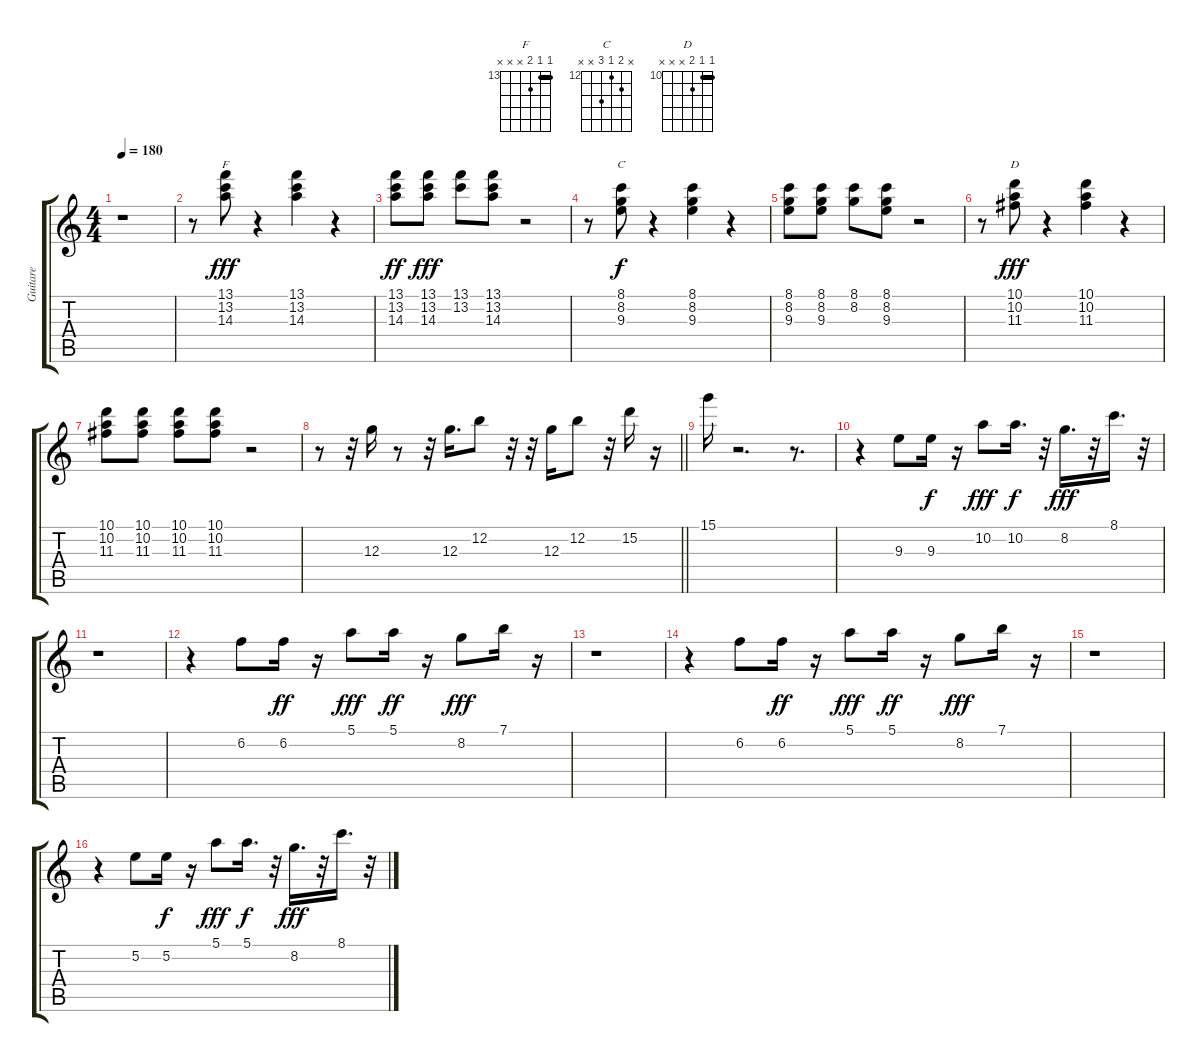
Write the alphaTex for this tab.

\track ("Guitare" "Guitare") {instrument acousticguitarsteel}
\staff {score tabs}
\tuning (E4 B3 G3 D3 A2 E2) {hide}
\chord ("F" 13 13 14 x x x) {firstfret 13 barre 13}
\chord ("C" x 13 12 14 x x) {firstfret 12}
\chord ("D" 10 10 11 x x x) {firstfret 10 barre 10}
\ts (4 4)
\tempo 180
\clef g2
\ks c
r.1{dy fff} |
r.8 (13.1 13.2 14.3).8{ch "F"} r.4 (13.1 13.2 14.3).4 r.4 |
(13.1 13.2 14.3).8{dy ff} (13.1 13.2 14.3).8{dy fff} (13.1 13.2).8 (13.1 13.2 14.3).8 r.2 |
r.8 (8.1 8.2 9.3).8{ch "C" dy f} r.4 (8.1 8.2 9.3).4 r.4 |
(8.1 8.2 9.3).8 (8.1 8.2 9.3).8 (8.1 8.2).8 (8.1 8.2 9.3).8 r.2 |
r.8 (10.1 10.2 11.3).8{ch "D" dy fff} r.4 (10.1 10.2 11.3).4 r.4 |
(10.1 10.2 11.3).8 (10.1 10.2 11.3).8 (10.1 10.2 11.3).8 (10.1 10.2 11.3).8 r.2 |
\barLineRight lightlight
r.8 r.32 12.3.16 r.8 r.32 12.3.16{d} 12.2.8 r.32 r.32 12.3.16 12.2.8 r.32 15.2.16 r.16 |
15.1.16 r.2{d} r.8{d} |
r.4 9.3.8 9.3.16{dy f} r.16 10.2.8{dy fff} 10.2.16{d dy f} r.32 8.2.16{d dy fff} r.32 8.1.16{d} r.32 |
r.1 |
r.4 6.2.8 6.2.16{dy ff} r.16 5.1.8{dy fff} 5.1.16{dy ff} r.16 8.2.8{dy fff} 7.1.16 r.16 |
r.1 |
r.4 6.2.8 6.2.16{dy ff} r.16 5.1.8{dy fff} 5.1.16{dy ff} r.16 8.2.8{dy fff} 7.1.16 r.16 |
r.1 |
r.4 5.2.8 5.2.16{dy f} r.16 5.1.8{dy fff} 5.1.16{d dy f} r.32 8.2.16{d dy fff} r.32 8.1.16{d} r.32
